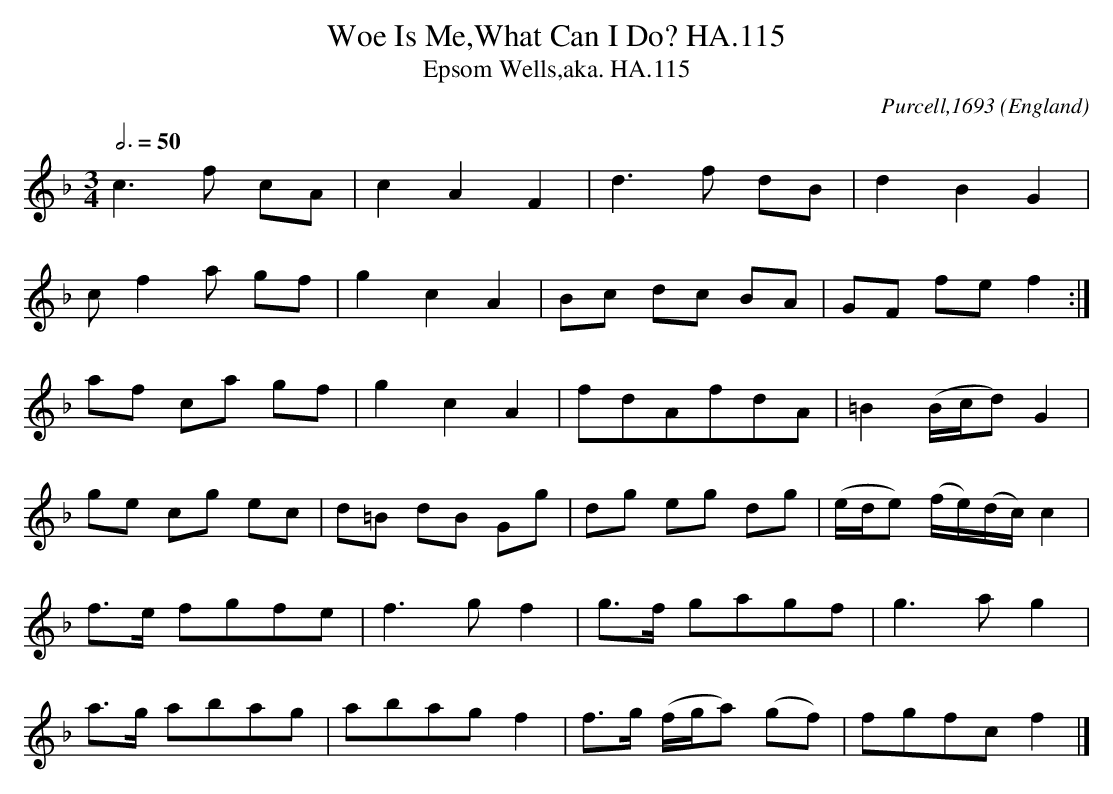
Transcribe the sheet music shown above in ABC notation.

X:1
T:Woe Is Me,What Can I Do? HA.115
T:Epsom Wells,aka. HA.115
C:Purcell,1693
L:1/8
M:3/4
O:England
Q:3/4=50
K:F
c3f cA|c2A2F2|d3f dB|d2B2G2|!
cf2a gf|g2c2A2|Bc dc BA|GF fef2:|!
af ca gf|g2c2A2|fdAfdA|=B2(B/c/d)G2|!
ge cg ec|d=B dB Gg|dg eg dg|(e/d/e) (f/e/)(d/c/)c2|!
f>e fgfe|f3gf2|g>f gagf|g3ag2|!
a>g abag|abagf2|f>g (f/g/a) (gf)|fgfcf2|]
